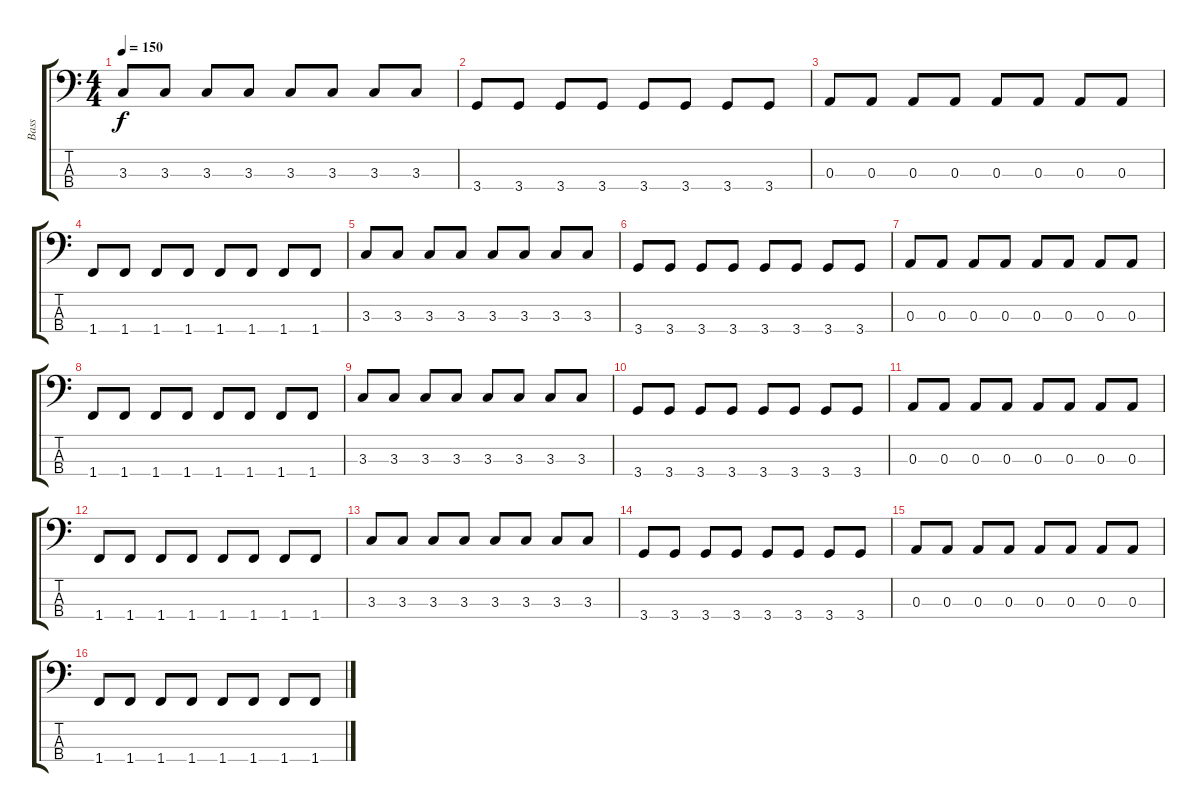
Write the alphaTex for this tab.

\track ("Bass" "Bass") {instrument electricbassfinger}
\staff {score tabs}
\tuning (G2 D2 A1 E1) {hide}
\ts (4 4)
\tempo 150
\clef f4
\ks c
3.3.8{dy f} 3.3.8 3.3.8 3.3.8 3.3.8 3.3.8 3.3.8 3.3.8 |
3.4.8 3.4.8 3.4.8 3.4.8 3.4.8 3.4.8 3.4.8 3.4.8 |
0.3.8 0.3.8 0.3.8 0.3.8 0.3.8 0.3.8 0.3.8 0.3.8 |
1.4.8 1.4.8 1.4.8 1.4.8 1.4.8 1.4.8 1.4.8 1.4.8 |
3.3.8 3.3.8 3.3.8 3.3.8 3.3.8 3.3.8 3.3.8 3.3.8 |
3.4.8 3.4.8 3.4.8 3.4.8 3.4.8 3.4.8 3.4.8 3.4.8 |
0.3.8 0.3.8 0.3.8 0.3.8 0.3.8 0.3.8 0.3.8 0.3.8 |
1.4.8 1.4.8 1.4.8 1.4.8 1.4.8 1.4.8 1.4.8 1.4.8 |
3.3.8 3.3.8 3.3.8 3.3.8 3.3.8 3.3.8 3.3.8 3.3.8 |
3.4.8 3.4.8 3.4.8 3.4.8 3.4.8 3.4.8 3.4.8 3.4.8 |
0.3.8 0.3.8 0.3.8 0.3.8 0.3.8 0.3.8 0.3.8 0.3.8 |
1.4.8 1.4.8 1.4.8 1.4.8 1.4.8 1.4.8 1.4.8 1.4.8 |
3.3.8 3.3.8 3.3.8 3.3.8 3.3.8 3.3.8 3.3.8 3.3.8 |
3.4.8 3.4.8 3.4.8 3.4.8 3.4.8 3.4.8 3.4.8 3.4.8 |
0.3.8 0.3.8 0.3.8 0.3.8 0.3.8 0.3.8 0.3.8 0.3.8 |
1.4.8 1.4.8 1.4.8 1.4.8 1.4.8 1.4.8 1.4.8 1.4.8
